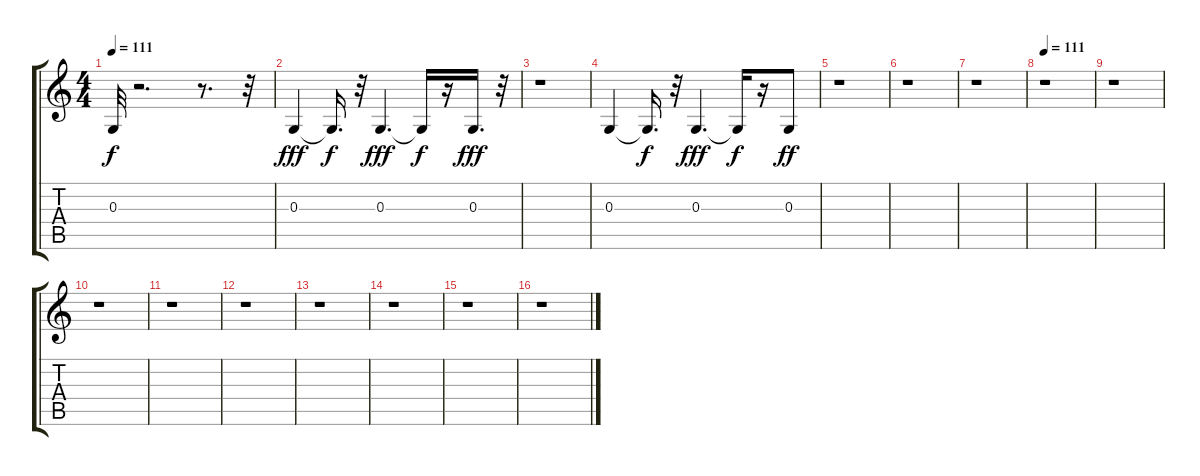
\track "" {instrument brightacousticpiano}
\staff {score tabs}
\tuning (E4 B3 G3 D3 A2 E2) {hide}
\ts (4 4)
\tempo 111
\clef g2
\ks c
0.3{t}.32{dy f} r.2{d} r.8{d} r.32 |
0.3.4{dy fff} 0.3{t}.16{d dy f} r.32 0.3.4{d dy fff} 0.3{t}.16{dy f} r.16 0.3.16{d dy fff} r.32 |
r.1 |
0.3.4 0.3{t}.16{d dy f} r.32 0.3.4{d dy fff} 0.3{t}.16{dy f} r.16 0.3.8{dy ff} |
r.1 |
r.1 |
r.1 |
\tempo 111
r.1 |
r.1 |
r.1 |
r.1 |
r.1 |
r.1 |
r.1 |
r.1 |
r.1
